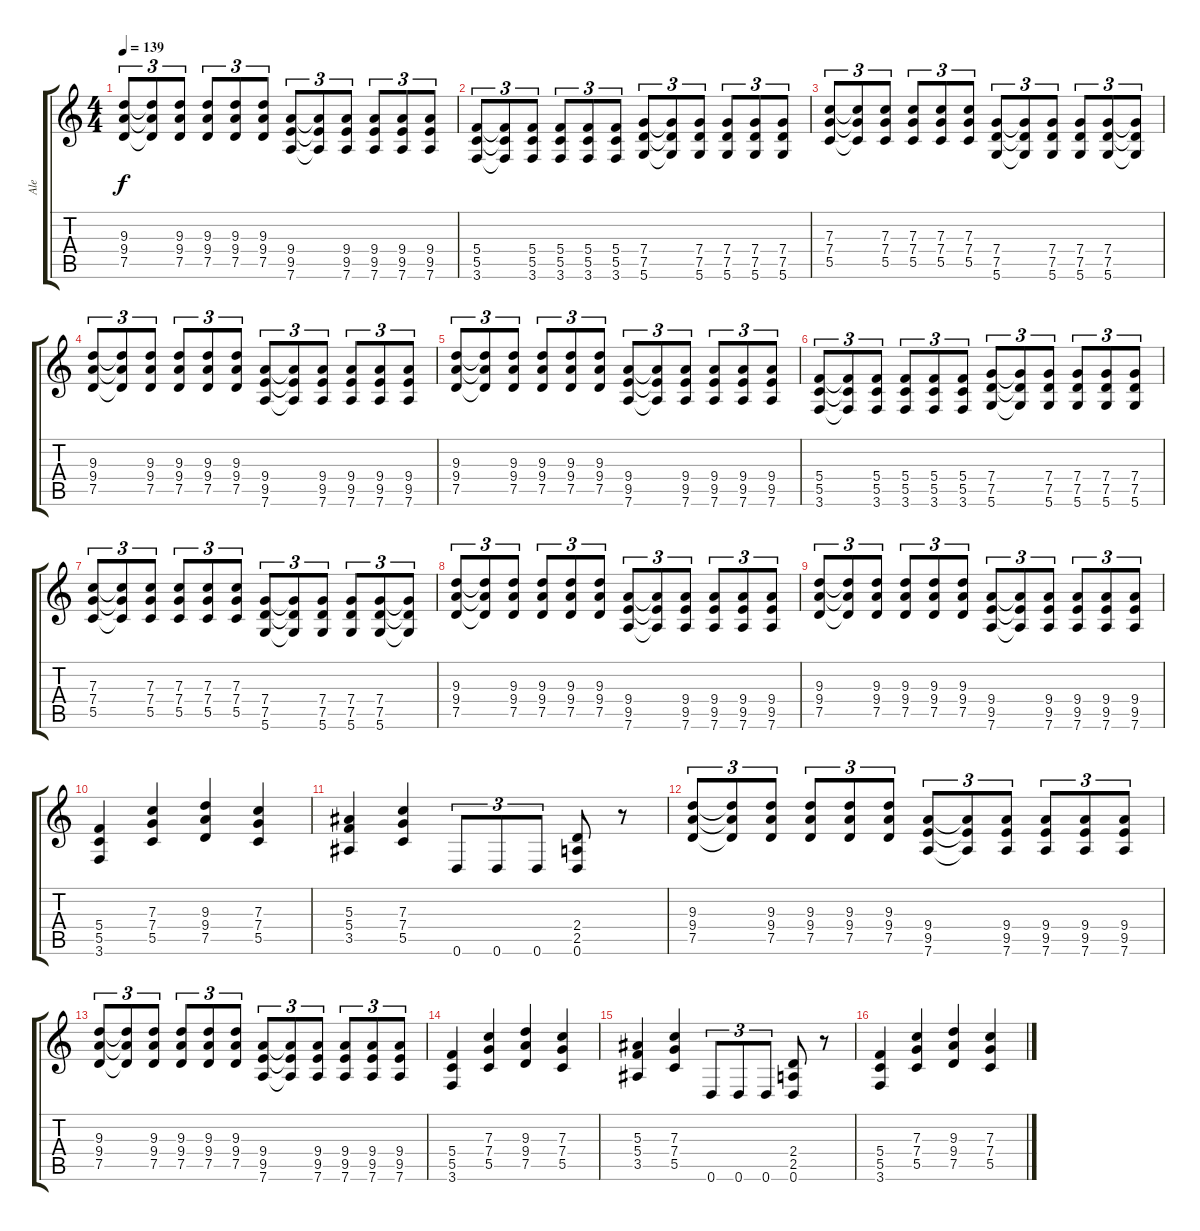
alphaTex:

\track ("Ale" "Ale") {instrument distortionguitar}
\staff {score tabs}
\tuning (D4 A3 F3 C3 G2 D2) {hide}
\ts (4 4)
\tempo 139
\clef g2
\ks c
(9.3 9.4 7.5).8{tu (3 2) dy f} (9.3{t} 9.4{t} 7.5{t}).8{tu (3 2)} (9.3 9.4 7.5).8{tu (3 2)} (9.3 9.4 7.5).8{tu (3 2)} (9.3 9.4 7.5).8{tu (3 2)} (9.3 9.4 7.5).8{tu (3 2)} (9.4 9.5 7.6).8{tu (3 2)} (9.4{t} 9.5{t} 7.6{t}).8{tu (3 2)} (9.4 9.5 7.6).8{tu (3 2)} (9.4 9.5 7.6).8{tu (3 2)} (9.4 9.5 7.6).8{tu (3 2)} (9.4 9.5 7.6).8{tu (3 2)} |
(5.4 5.5 3.6).8{tu (3 2)} (5.4{t} 5.5{t} 3.6{t}).8{tu (3 2)} (5.4 5.5 3.6).8{tu (3 2)} (5.4 5.5 3.6).8{tu (3 2)} (5.4 5.5 3.6).8{tu (3 2)} (5.4 5.5 3.6).8{tu (3 2)} (7.4 7.5 5.6).8{tu (3 2)} (7.4{t} 7.5{t} 5.6{t}).8{tu (3 2)} (7.4 7.5 5.6).8{tu (3 2)} (7.4 7.5 5.6).8{tu (3 2)} (7.4 7.5 5.6).8{tu (3 2)} (7.4 7.5 5.6).8{tu (3 2)} |
(7.3 7.4 5.5).8{tu (3 2)} (7.3{t} 7.4{t} 5.5{t}).8{tu (3 2)} (7.3 7.4 5.5).8{tu (3 2)} (7.3 7.4 5.5).8{tu (3 2)} (7.3 7.4 5.5).8{tu (3 2)} (7.3 7.4 5.5).8{tu (3 2)} (7.4 7.5 5.6).8{tu (3 2)} (7.4{t} 7.5{t} 5.6{t}).8{tu (3 2)} (7.4 7.5 5.6).8{tu (3 2)} (7.4 7.5 5.6).8{tu (3 2)} (7.4 7.5 5.6).8{tu (3 2)} (7.4{t} 7.5{t} 5.6{t}).8{tu (3 2)} |
(9.3 9.4 7.5).8{tu (3 2)} (9.3{t} 9.4{t} 7.5{t}).8{tu (3 2)} (9.3 9.4 7.5).8{tu (3 2)} (9.3 9.4 7.5).8{tu (3 2)} (9.3 9.4 7.5).8{tu (3 2)} (9.3 9.4 7.5).8{tu (3 2)} (9.4 9.5 7.6).8{tu (3 2)} (9.4{t} 9.5{t} 7.6{t}).8{tu (3 2)} (9.4 9.5 7.6).8{tu (3 2)} (9.4 9.5 7.6).8{tu (3 2)} (9.4 9.5 7.6).8{tu (3 2)} (9.4 9.5 7.6).8{tu (3 2)} |
(9.3 9.4 7.5).8{tu (3 2)} (9.3{t} 9.4{t} 7.5{t}).8{tu (3 2)} (9.3 9.4 7.5).8{tu (3 2)} (9.3 9.4 7.5).8{tu (3 2)} (9.3 9.4 7.5).8{tu (3 2)} (9.3 9.4 7.5).8{tu (3 2)} (9.4 9.5 7.6).8{tu (3 2)} (9.4{t} 9.5{t} 7.6{t}).8{tu (3 2)} (9.4 9.5 7.6).8{tu (3 2)} (9.4 9.5 7.6).8{tu (3 2)} (9.4 9.5 7.6).8{tu (3 2)} (9.4 9.5 7.6).8{tu (3 2)} |
(5.4 5.5 3.6).8{tu (3 2)} (5.4{t} 5.5{t} 3.6{t}).8{tu (3 2)} (5.4 5.5 3.6).8{tu (3 2)} (5.4 5.5 3.6).8{tu (3 2)} (5.4 5.5 3.6).8{tu (3 2)} (5.4 5.5 3.6).8{tu (3 2)} (7.4 7.5 5.6).8{tu (3 2)} (7.4{t} 7.5{t} 5.6{t}).8{tu (3 2)} (7.4 7.5 5.6).8{tu (3 2)} (7.4 7.5 5.6).8{tu (3 2)} (7.4 7.5 5.6).8{tu (3 2)} (7.4 7.5 5.6).8{tu (3 2)} |
(7.3 7.4 5.5).8{tu (3 2)} (7.3{t} 7.4{t} 5.5{t}).8{tu (3 2)} (7.3 7.4 5.5).8{tu (3 2)} (7.3 7.4 5.5).8{tu (3 2)} (7.3 7.4 5.5).8{tu (3 2)} (7.3 7.4 5.5).8{tu (3 2)} (7.4 7.5 5.6).8{tu (3 2)} (7.4{t} 7.5{t} 5.6{t}).8{tu (3 2)} (7.4 7.5 5.6).8{tu (3 2)} (7.4 7.5 5.6).8{tu (3 2)} (7.4 7.5 5.6).8{tu (3 2)} (7.4{t} 7.5{t} 5.6{t}).8{tu (3 2)} |
(9.3 9.4 7.5).8{tu (3 2)} (9.3{t} 9.4{t} 7.5{t}).8{tu (3 2)} (9.3 9.4 7.5).8{tu (3 2)} (9.3 9.4 7.5).8{tu (3 2)} (9.3 9.4 7.5).8{tu (3 2)} (9.3 9.4 7.5).8{tu (3 2)} (9.4 9.5 7.6).8{tu (3 2)} (9.4{t} 9.5{t} 7.6{t}).8{tu (3 2)} (9.4 9.5 7.6).8{tu (3 2)} (9.4 9.5 7.6).8{tu (3 2)} (9.4 9.5 7.6).8{tu (3 2)} (9.4 9.5 7.6).8{tu (3 2)} |
(9.3 9.4 7.5).8{tu (3 2)} (9.3{t} 9.4{t} 7.5{t}).8{tu (3 2)} (9.3 9.4 7.5).8{tu (3 2)} (9.3 9.4 7.5).8{tu (3 2)} (9.3 9.4 7.5).8{tu (3 2)} (9.3 9.4 7.5).8{tu (3 2)} (9.4 9.5 7.6).8{tu (3 2)} (9.4{t} 9.5{t} 7.6{t}).8{tu (3 2)} (9.4 9.5 7.6).8{tu (3 2)} (9.4 9.5 7.6).8{tu (3 2)} (9.4 9.5 7.6).8{tu (3 2)} (9.4 9.5 7.6).8{tu (3 2)} |
(5.4 5.5 3.6).4 (7.3 7.4 5.5).4 (9.3 9.4 7.5).4 (7.3 7.4 5.5).4 |
(5.3 5.4 3.5).4 (7.3 7.4 5.5).4 0.6.8{tu (3 2)} 0.6.8{tu (3 2)} 0.6.8{tu (3 2)} (2.4 2.5 0.6).8 r.8 |
(9.3 9.4 7.5).8{tu (3 2)} (9.3{t} 9.4{t} 7.5{t}).8{tu (3 2)} (9.3 9.4 7.5).8{tu (3 2)} (9.3 9.4 7.5).8{tu (3 2)} (9.3 9.4 7.5).8{tu (3 2)} (9.3 9.4 7.5).8{tu (3 2)} (9.4 9.5 7.6).8{tu (3 2)} (9.4{t} 9.5{t} 7.6{t}).8{tu (3 2)} (9.4 9.5 7.6).8{tu (3 2)} (9.4 9.5 7.6).8{tu (3 2)} (9.4 9.5 7.6).8{tu (3 2)} (9.4 9.5 7.6).8{tu (3 2)} |
(9.3 9.4 7.5).8{tu (3 2)} (9.3{t} 9.4{t} 7.5{t}).8{tu (3 2)} (9.3 9.4 7.5).8{tu (3 2)} (9.3 9.4 7.5).8{tu (3 2)} (9.3 9.4 7.5).8{tu (3 2)} (9.3 9.4 7.5).8{tu (3 2)} (9.4 9.5 7.6).8{tu (3 2)} (9.4{t} 9.5{t} 7.6{t}).8{tu (3 2)} (9.4 9.5 7.6).8{tu (3 2)} (9.4 9.5 7.6).8{tu (3 2)} (9.4 9.5 7.6).8{tu (3 2)} (9.4 9.5 7.6).8{tu (3 2)} |
(5.4 5.5 3.6).4 (7.3 7.4 5.5).4 (9.3 9.4 7.5).4 (7.3 7.4 5.5).4 |
(5.3 5.4 3.5).4 (7.3 7.4 5.5).4 0.6.8{tu (3 2)} 0.6.8{tu (3 2)} 0.6.8{tu (3 2)} (2.4 2.5 0.6).8 r.8 |
(5.4 5.5 3.6).4 (7.3 7.4 5.5).4 (9.3 9.4 7.5).4 (7.3 7.4 5.5).4
